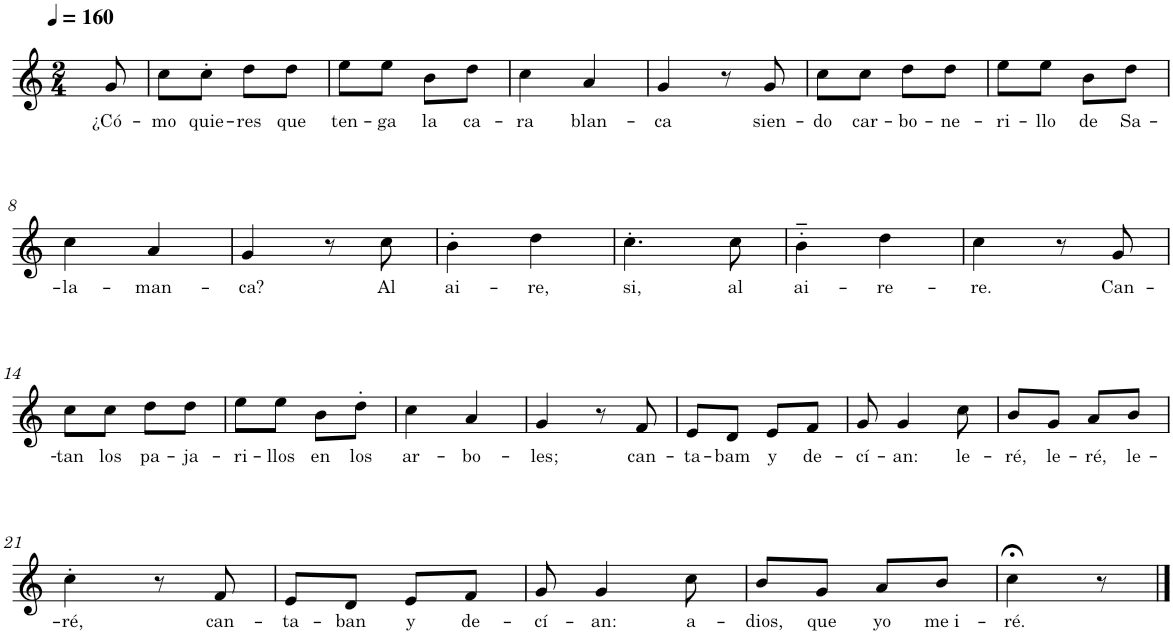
**kern	**text
*part1	*part1
*staff1	*staff1
*I"Nylon Guitar	*
*clefG2	*
*Trd7c12	*
*k[]	*
*M2/4	*
*MM160	*
=1	=1
!	!LO:LY:b
8g/	¿Có-
=2	=2
!	!LO:LY:b
8cc\L	-mo
!	!LO:LY:b
8cc'\J	quie-
!	!LO:LY:b
8dd\L	-res
!	!LO:LY:b
8dd\J	que
=3	=3
!	!LO:LY:b
8ee\L	ten-
!	!LO:LY:b
8ee\J	-ga
!	!LO:LY:b
8b\L	la
!	!LO:LY:b
8dd\J	ca-
=4	=4
!	!LO:LY:b
4cc\	-ra
!	!LO:LY:b
4a/	blan-
=5	=5
!	!LO:LY:b
4g/	-ca
8r	.
!	!LO:LY:b
8g/	sien-
=6	=6
!	!LO:LY:b
8cc\L	-do
!	!LO:LY:b
8cc\J	car-
!	!LO:LY:b
8dd\L	-bo-
!	!LO:LY:b
8dd\J	ne-
=7	=7
!	!LO:LY:b
8ee\L	-ri-
!	!LO:LY:b
8ee\J	-llo
!	!LO:LY:b
8b\L	de
!	!LO:LY:b
8dd\J	Sa-
!!LO:LB:g=z
=8	=8
!	!LO:LY:b
4cc\	-la-
!	!LO:LY:b
4a/	-man-
=9	=9
!	!LO:LY:b
4g/	-ca?
8r	.
!	!LO:LY:b
8cc\	Al
=10	=10
!	!LO:LY:b
4b'\	ai-
!	!LO:LY:b
4dd\	-re,
=11	=11
!	!LO:LY:b
4.cc'\	si,
!	!LO:LY:b
8cc\	al
=12	=12
!	!LO:LY:b
4b'~\	ai-
!	!LO:LY:b
4dd\	-re-
=13	=13
!	!LO:LY:b
4cc\	-re.
8r	.
!	!LO:LY:b
8g/	Can-
!!LO:LB:g=z
=14	=14
!	!LO:LY:b
8cc\L	-tan
!	!LO:LY:b
8cc\J	los
!	!LO:LY:b
8dd\L	pa-
!	!LO:LY:b
8dd\J	-ja-
=15	=15
!	!LO:LY:b
8ee\L	-ri-
!	!LO:LY:b
8ee\J	-llos
!	!LO:LY:b
8b\L	en
!	!LO:LY:b
8dd'\J	los
=16	=16
!	!LO:LY:b
4cc\	ar-
!	!LO:LY:b
4a/	-bo-
=17	=17
!	!LO:LY:b
4g/	-les;
8r	.
!	!LO:LY:b
8f/	can-
=18	=18
!	!LO:LY:b
8e/L	-ta-
!	!LO:LY:b
8d/J	-bam
!	!LO:LY:b
8e/L	y
!	!LO:LY:b
8f/J	de-
=19	=19
!	!LO:LY:b
8g/	-cí-
!	!LO:LY:b
4g/	-an:
!	!LO:LY:b
8cc\	le-
=20	=20
!	!LO:LY:b
8b/L	-ré,
!	!LO:LY:b
8g/J	le-
!	!LO:LY:b
8a/L	-ré,
!	!LO:LY:b
8b/J	le-
!!LO:LB:g=z
=21	=21
!	!LO:LY:b
4cc'\	-ré,
8r	.
!	!LO:LY:b
8f/	can-
=22	=22
!	!LO:LY:b
8e/L	-ta-
!	!LO:LY:b
8d/J	-ban
!	!LO:LY:b
8e/L	y
!	!LO:LY:b
8f/J	de-
=23	=23
!	!LO:LY:b
8g/	-cí-
!	!LO:LY:b
4g/	-an:
!	!LO:LY:b
8cc\	a-
=24	=24
!	!LO:LY:b
8b/L	-dios,
!	!LO:LY:b
8g/J	que
!	!LO:LY:b
8a/L	yo
!	!LO:LY:b
8b/J	me i-
=25	=25
!	!LO:LY:b
4cc;<\	-ré.
8r	.
==	==
*-	*-
